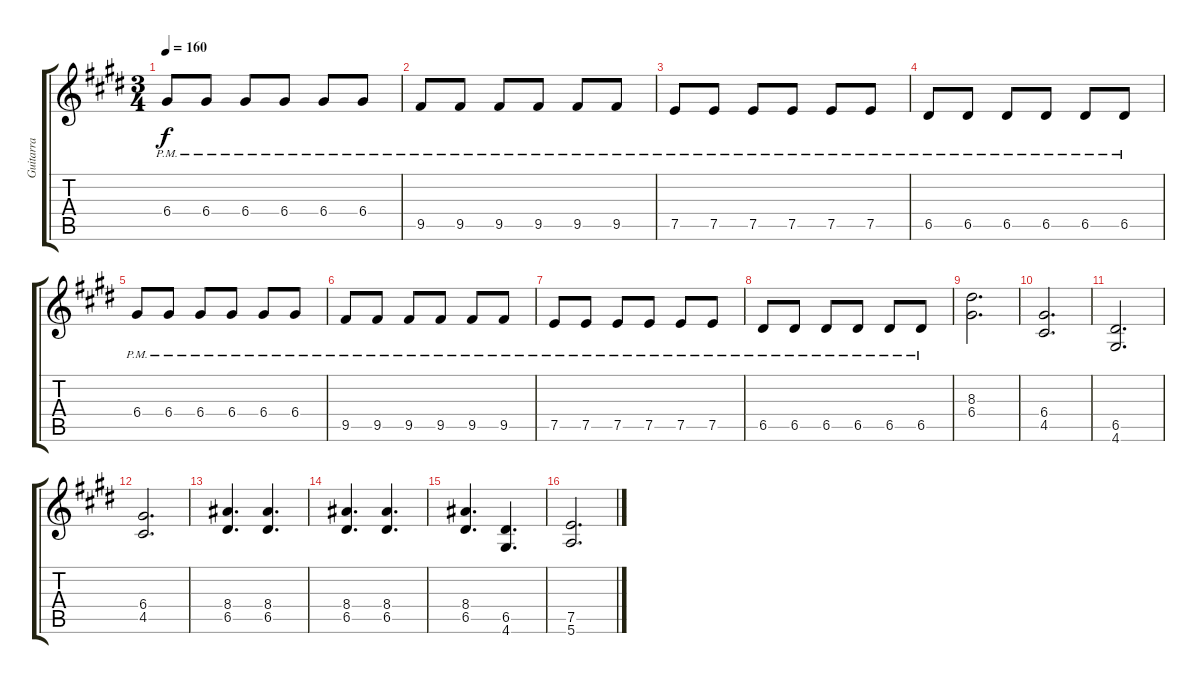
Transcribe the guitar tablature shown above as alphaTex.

\track ("Guitarra" "Guitarra") {instrument distortionguitar}
\staff {score tabs}
\tuning (E4 B3 G3 D3 A2 E2) {hide}
\ts (3 4)
\tempo 160
\clef g2
\ks c#minor
6.4{pm}.8{dy f} 6.4{pm}.8 6.4{pm}.8 6.4{pm}.8 6.4{pm}.8 6.4{pm}.8 |
9.5{pm}.8 9.5{pm}.8 9.5{pm}.8 9.5{pm}.8 9.5{pm}.8 9.5{pm}.8 |
7.5{pm}.8 7.5{pm}.8 7.5{pm}.8 7.5{pm}.8 7.5{pm}.8 7.5{pm}.8 |
6.5{pm}.8 6.5{pm}.8 6.5{pm}.8 6.5{pm}.8 6.5{pm}.8 6.5{pm}.8 |
6.4{pm}.8 6.4{pm}.8 6.4{pm}.8 6.4{pm}.8 6.4{pm}.8 6.4{pm}.8 |
9.5{pm}.8 9.5{pm}.8 9.5{pm}.8 9.5{pm}.8 9.5{pm}.8 9.5{pm}.8 |
7.5{pm}.8 7.5{pm}.8 7.5{pm}.8 7.5{pm}.8 7.5{pm}.8 7.5{pm}.8 |
6.5{pm}.8 6.5{pm}.8 6.5{pm}.8 6.5{pm}.8 6.5{pm}.8 6.5{pm}.8 |
(8.3 6.4).2{d} |
(6.4 4.5).2{d} |
(6.5 4.6).2{d} |
(6.4 4.5).2{d} |
(8.4 6.5).4{d} (8.4 6.5).4{d} |
(8.4 6.5).4{d} (8.4 6.5).4{d} |
(8.4 6.5).4{d} (6.5 4.6).4{d} |
(7.5 5.6).2{d}
